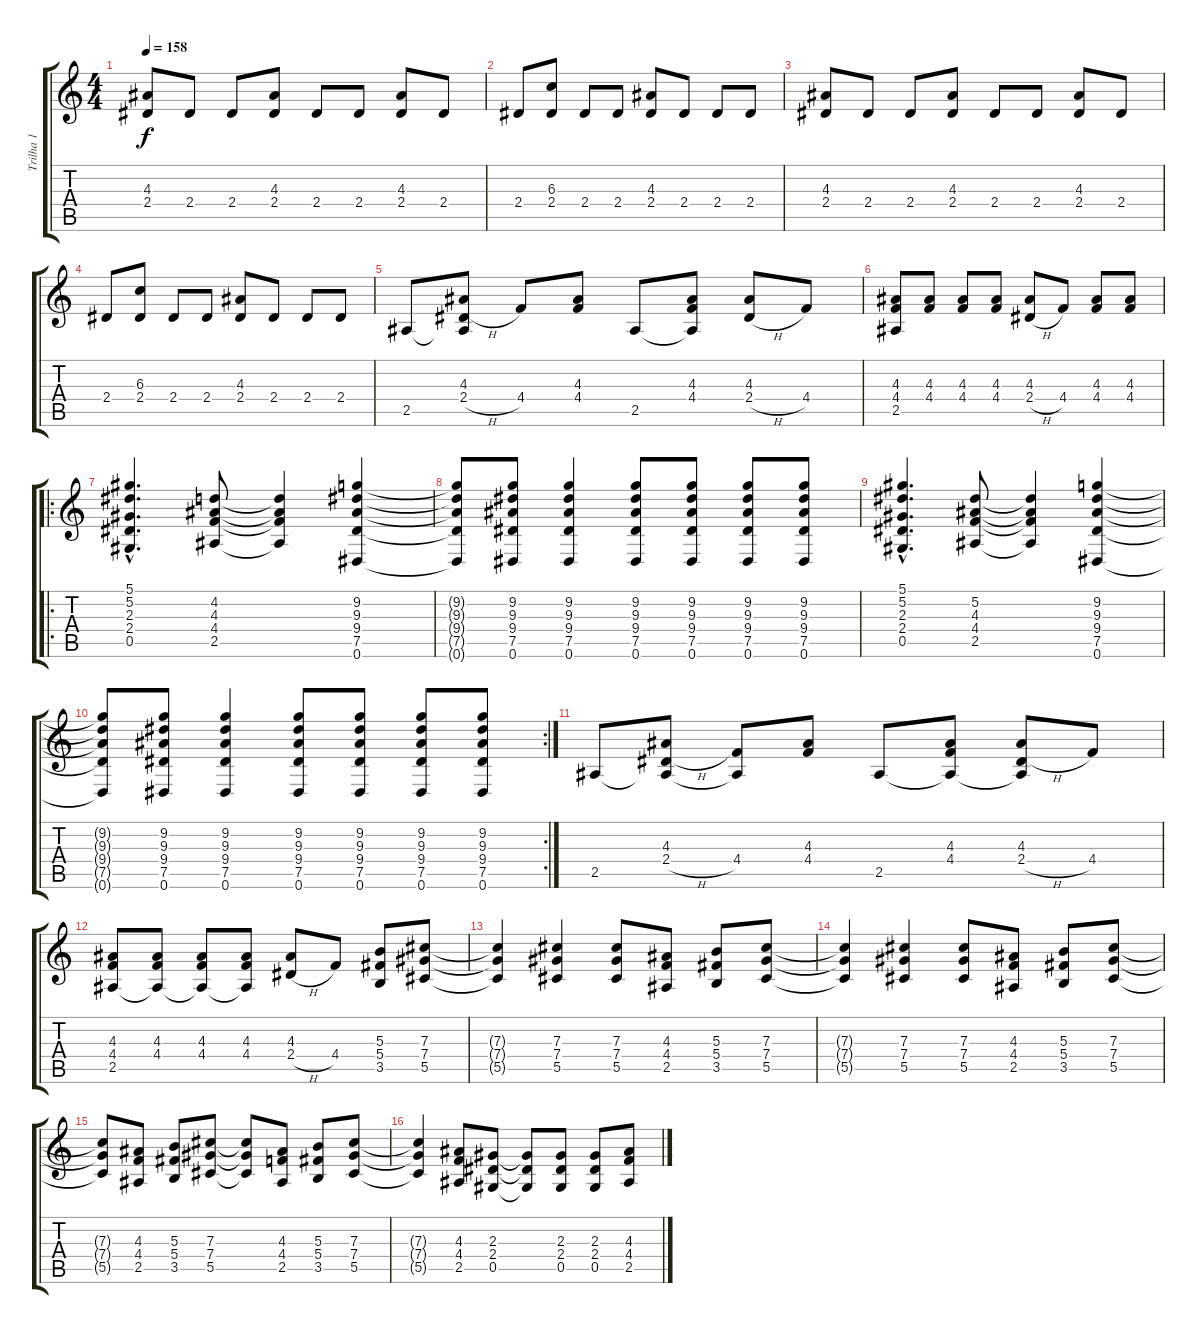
\track ("Trilha 1" "Trilha 1") {instrument overdrivenguitar}
\staff {score tabs}
\tuning (Eb4 Bb3 Gb3 Db3 Ab2 Eb2) {hide}
\ts (4 4)
\tempo 158
\clef g2
\ks c
(4.3 2.4).8{dy f} 2.4.8 2.4.8 (4.3 2.4).8 2.4.8 2.4.8 (4.3 2.4).8 2.4.8 |
2.4.8 (6.3 2.4).8 2.4.8 2.4.8 (4.3 2.4).8 2.4.8 2.4.8 2.4.8 |
(4.3 2.4).8 2.4.8 2.4.8 (4.3 2.4).8 2.4.8 2.4.8 (4.3 2.4).8 2.4.8 |
2.4.8 (6.3 2.4).8 2.4.8 2.4.8 (4.3 2.4).8 2.4.8 2.4.8 2.4.8 |
2.5.8 (4.3 2.4{h} 2.5{t}).8 4.4.8 (4.3 4.4).8 2.5.8 (4.3 4.4 2.5{t}).8 (4.3 2.4{h}).8 4.4.8 |
(4.3 4.4 2.5).8 (4.3 4.4).8 (4.3 4.4).8 (4.3 4.4).8 (4.3 2.4{h}).8 4.4.8 (4.3 4.4).8 (4.3 4.4).8 |
\ro
(5.1{hac} 5.2{hac} 2.3{hac} 2.4{hac} 0.5{hac}).4{d} (4.2 4.3 4.4 2.5).8 (4.2{t} 4.3{t} 4.4{t} 2.5{t}).4 (9.2 9.3 9.4 7.5 0.6).4 |
(9.2{t} 9.3{t} 9.4{t} 7.5{t} 0.6{t}).8 (9.2 9.3 9.4 7.5 0.6).8 (9.2 9.3 9.4 7.5 0.6).4 (9.2 9.3 9.4 7.5 0.6).8 (9.2 9.3 9.4 7.5 0.6).8 (9.2 9.3 9.4 7.5 0.6).8 (9.2 9.3 9.4 7.5 0.6).8 |
(5.1{hac} 5.2{hac} 2.3{hac} 2.4{hac} 0.5{hac}).4{d} (5.2 4.3 4.4 2.5).8 (5.2{t} 4.3{t} 4.4{t} 2.5{t}).4 (9.2 9.3 9.4 7.5 0.6).4 |
\rc 2
(9.2{t} 9.3{t} 9.4{t} 7.5{t} 0.6{t}).8 (9.2 9.3 9.4 7.5 0.6).8 (9.2 9.3 9.4 7.5 0.6).4 (9.2 9.3 9.4 7.5 0.6).8 (9.2 9.3 9.4 7.5 0.6).8 (9.2 9.3 9.4 7.5 0.6).8 (9.2 9.3 9.4 7.5 0.6).8 |
2.5.8 (4.3 2.4{h} 2.5{t}).8 (4.4 2.5{t}).8 (4.3 4.4).8 2.5.8 (4.3 4.4 2.5{t}).8 (4.3 2.4{h} 2.5{t}).8 4.4.8 |
(4.3 4.4 2.5).8 (4.3 4.4 2.5{t}).8 (4.3 4.4 2.5{t}).8 (4.3 4.4 2.5{t}).8 (4.3 2.4{h}).8 4.4.8 (5.3 5.4 3.5).8 (7.3 7.4 5.5).8 |
(7.3{t} 7.4{t} 5.5{t}).4 (7.3 7.4 5.5).4 (7.3 7.4 5.5).8 (4.3 4.4 2.5).8 (5.3 5.4 3.5).8 (7.3 7.4 5.5).8 |
(7.3{t} 7.4{t} 5.5{t}).4 (7.3 7.4 5.5).4 (7.3 7.4 5.5).8 (4.3 4.4 2.5).8 (5.3 5.4 3.5).8 (7.3 7.4 5.5).8 |
(7.3{t} 7.4{t} 5.5{t}).8 (4.3 4.4 2.5).8 (5.3 5.4 3.5).8 (7.3 7.4 5.5).8 (7.3{t} 7.4{t} 5.5{t}).8 (4.3 4.4 2.5).8 (5.3 5.4 3.5).8 (7.3 7.4 5.5).8 |
(7.3{t} 7.4{t} 5.5{t}).4 (4.3 4.4 2.5).8 (2.3 2.4 0.5).8 (2.3{t} 2.4{t} 0.5{t}).8 (2.3 2.4 0.5).8 (2.3 2.4 0.5).8 (4.3 4.4 2.5).8
